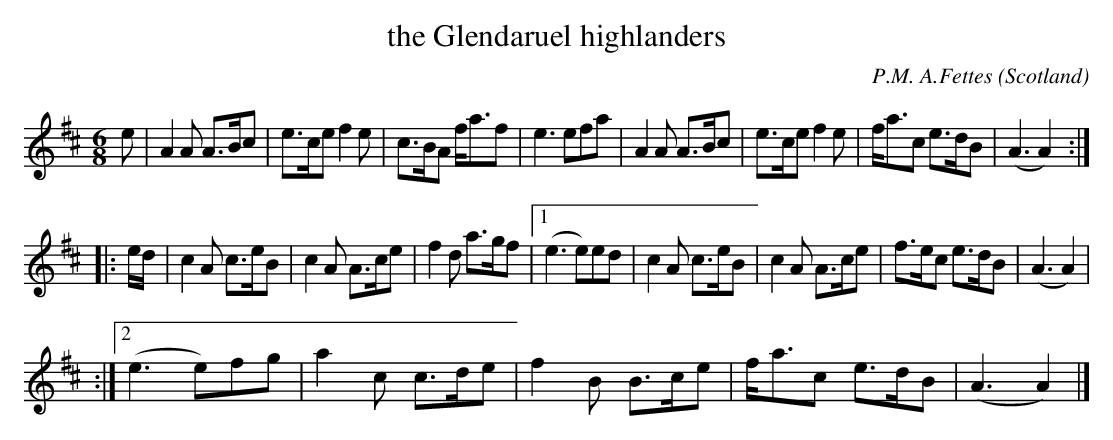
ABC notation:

X:1
T:the Glendaruel highlanders
O:Scotland
M:6/8
C:P.M. A.Fettes
K:Amix
e|\
A2A A>Bc|e>ce f2e|c>BA f<af|e3 efa|\
A2A A>Bc|e>ce f2e|f<ac e>dB|(A3 A2)::
e/d/|\
c2A c>eB|c2A A>ce|f2d a>gf\
|1  (e3 e)ed|c2A c>eB|c2A A>ce|f>ec e>dB|(A3A2)|
:|2 (e3 e)fg|a2c c>de|f2B B>ce|f<ac e>dB|(A3 A2)|]
